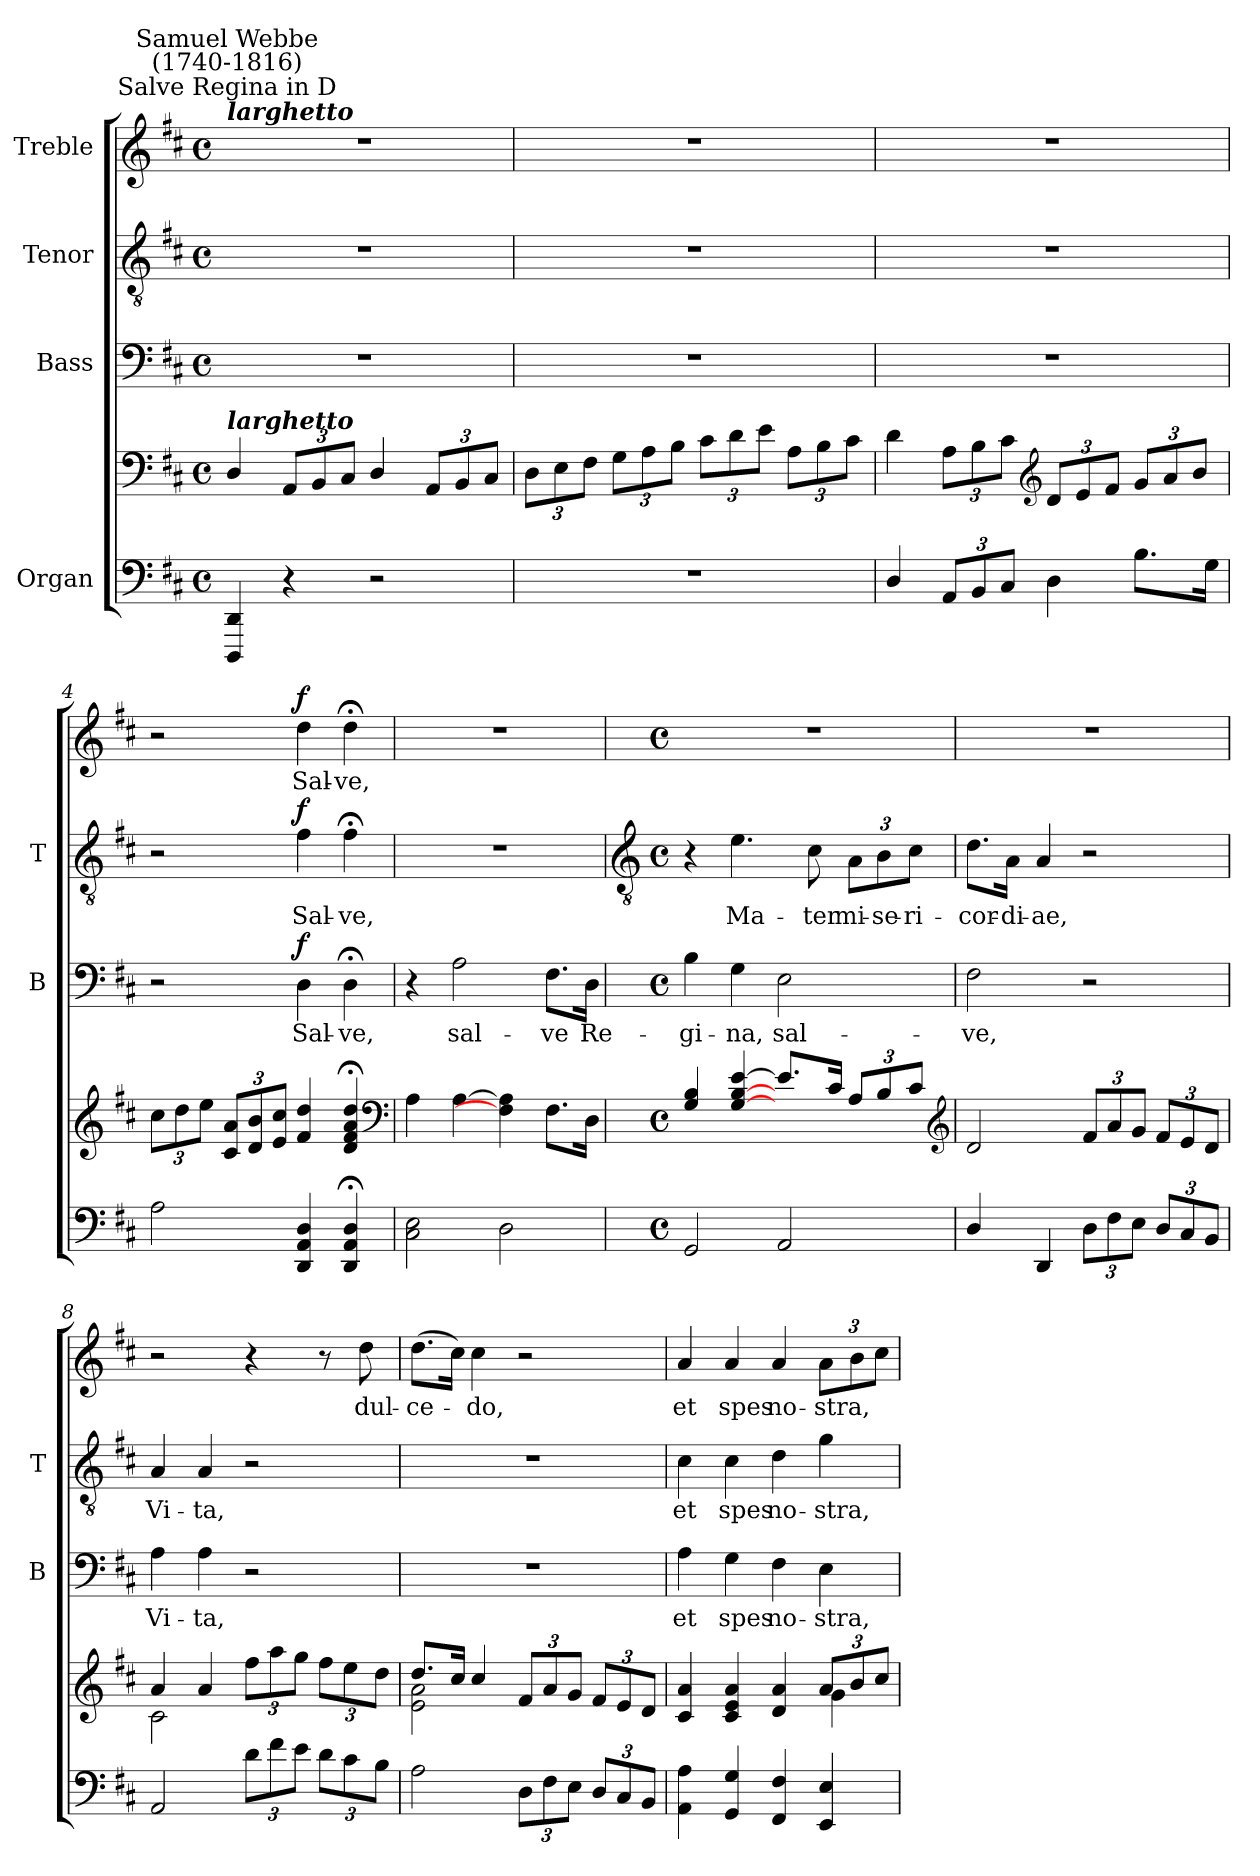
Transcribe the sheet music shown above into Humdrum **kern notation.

**kern	**kern	**kern	**text	**dynam	**kern	**text	**dynam	**kern	**text	**dynam
*part4	*part4	*part3	*part3	*part3	*part2	*part2	*part2	*part1	*part1	*part1
*staff5	*staff4	*staff3	*staff3	*staff3	*staff2	*staff2	*staff2	*staff1	*staff1	*staff1
*I"Organ	*	*I"Bass	*	*	*I"Tenor	*	*	*I"Treble	*	*
*	*	*I'B	*	*	*I'T	*	*	*	*	*
*clefF4	*clefF4	*clefF4	*	*	*clefGv2	*	*	*clefG2	*	*
*k[f#c#]	*k[f#c#]	*k[f#c#]	*	*	*k[f#c#]	*	*	*k[f#c#]	*	*
*D:	*D:	*D:	*	*	*D:	*	*	*D:	*	*
*M4/4	*M4/4	*M4/4	*	*	*M4/4	*	*	*M4/4	*	*
*met(c)	*met(c)	*met(c)	*	*	*met(c)	*	*	*met(c)	*	*
=1	=1	=1	=1	=1	=1	=1	=1	=1	=1	=1
!	!	!	!	!	!	!	!	!LO:TX:a:Bi:t=larghetto	!	!
!	!	!	!	!	!	!	!	!LO:TX:a:cj:t=Salve Regina in D	!	!
!	!	!	!	!	!	!	!	!LO:TX:a:cj:t=Samuel Webbe\n(1740-1816)	!	!
!	!LO:TX:a:Bi:t=larghetto	!	!	!	!	!	!	!	!	!
4DDD 4DD	4D/	1r	.	.	1r	.	.	1r	.	.
4r	12AAL	.	.	.	.	.	.	.	.	.
.	12BB	.	.	.	.	.	.	.	.	.
.	12C#J	.	.	.	.	.	.	.	.	.
2r	4D/	.	.	.	.	.	.	.	.	.
.	12AAL	.	.	.	.	.	.	.	.	.
.	12BB	.	.	.	.	.	.	.	.	.
.	12C#J	.	.	.	.	.	.	.	.	.
=2	=2	=2	=2	=2	=2	=2	=2	=2	=2	=2
1r	12DL	1r	.	.	1r	.	.	1r	.	.
.	12E	.	.	.	.	.	.	.	.	.
.	12F#J	.	.	.	.	.	.	.	.	.
.	12GL	.	.	.	.	.	.	.	.	.
.	12A	.	.	.	.	.	.	.	.	.
.	12BJ	.	.	.	.	.	.	.	.	.
.	12c#L	.	.	.	.	.	.	.	.	.
.	12d	.	.	.	.	.	.	.	.	.
.	12eJ	.	.	.	.	.	.	.	.	.
.	12AL	.	.	.	.	.	.	.	.	.
.	12B	.	.	.	.	.	.	.	.	.
.	12c#J	.	.	.	.	.	.	.	.	.
=3	=3	=3	=3	=3	=3	=3	=3	=3	=3	=3
4D/	4d	1r	.	.	1r	.	.	1r	.	.
12AAL	12AL	.	.	.	.	.	.	.	.	.
12BB	12B	.	.	.	.	.	.	.	.	.
12C#J	12c#J	.	.	.	.	.	.	.	.	.
*	*clefG2	*	*	*	*	*	*	*	*	*
4D	12dL	.	.	.	.	.	.	.	.	.
.	12e	.	.	.	.	.	.	.	.	.
.	12f#J	.	.	.	.	.	.	.	.	.
8.BL	12gL	.	.	.	.	.	.	.	.	.
.	12a	.	.	.	.	.	.	.	.	.
.	12bJ	.	.	.	.	.	.	.	.	.
16GJ	.	.	.	.	.	.	.	.	.	.
=4	=4	=4	=4	=4	=4	=4	=4	=4	=4	=4
2A	12cc#L	2r	.	.	2r	.	.	2r	.	.
.	12dd	.	.	.	.	.	.	.	.	.
.	12eeJ	.	.	.	.	.	.	.	.	.
.	12c# 12aL	.	.	.	.	.	.	.	.	.
.	12d 12b	.	.	.	.	.	.	.	.	.
.	12e 12cc#J	.	.	.	.	.	.	.	.	.
!	!	!	!LO:LY:b	!LO:DY:b	!	!LO:LY:b	!LO:DY:b	!	!LO:LY:b	!LO:DY:b
4DD 4AA 4D	4f# 4dd	4D	Sal-	f	4f#	Sal-	f	4dd	Sal-	f
!	!	!	!LO:LY:b	!	!	!LO:LY:b	!	!	!LO:LY:b	!
4DD; 4AA; 4D;	4d;< 4f#;< 4a;< 4dd;<	4D;<	-ve,	.	4f#;<	-ve,	.	4dd;<	-ve,	.
*	*clefF4	*	*	*	*	*	*	*	*	*
=5	=5	=5	=5	=5	=5	=5	=5	=5	=5	=5
2C# 2E	4A	4r	.	.	1r	.	.	1r	.	.
!	!	!	!LO:LY:b	!	!	!	!	!	!	!
.	[4A	2A	sal-	.	.	.	.	.	.	.
2D	4F#] 4A]	.	.	.	.	.	.	.	.	.
!	!	!	!LO:LY:b	!	!	!	!	!	!	!
.	8.F#L	8.F#\L	-ve	.	.	.	.	.	.	.
!	!	!	!LO:LY:b	!	!	!	!	!	!	!
.	16DJ	16D\Jk	Re-	.	.	.	.	.	.	.
!!LO:LB:g=z
=6	=6	=6	=6	=6	=6	=6	=6	=6	=6	=6
*	*	*	*	*	*clefGv2	*	*	*	*	*
*M4/4	*M4/4	*M4/4	*	*	*M4/4	*	*	*M4/4	*	*
*met(c)	*met(c)	*met(c)	*	*	*met(c)	*	*	*met(c)	*	*
*	*^	*	*	*	*	*	*	*	*	*
!	!	!	!	!LO:LY:b	!	!	!	!	!	!	!
2GG	4G 4B	1ryy	4B	-gi-	.	4r	.	.	1r	.	.
!	!	!	!	!LO:LY:b	!	!	!LO:LY:b	!	!	!	!
.	[4G [4B [4e	.	4G	-na,	.	4.e	Ma-	.	.	.	.
!	!	!	!	!LO:LY:b	!	!	!	!	!	!	!
2AA	8.eL]	.	2E	sal-	.	.	.	.	.	.	.
!	!	!	!	!	!	!	!LO:LY:b	!	!	!	!
.	.	.	.	.	.	8c#	-ter	.	.	.	.
.	16c#J	.	.	.	.	.	.	.	.	.	.
!	!	!	!	!	!	!	!LO:LY:b	!	!	!	!
.	12AL	.	.	.	.	12A\L	mi-	.	.	.	.
!	!	!	!	!	!	!	!LO:LY:b	!	!	!	!
.	12B	.	.	.	.	12B\	-se-	.	.	.	.
!	!	!	!	!	!	!	!LO:LY:b	!	!	!	!
.	12c#J	.	.	.	.	12c#\J	-ri-	.	.	.	.
*	*clefG2	*	*	*	*	*	*	*	*	*	*
=7	=7	=7	=7	=7	=7	=7	=7	=7	=7	=7	=7
!	!	!	!	!LO:LY:b	!	!	!LO:LY:b	!	!	!	!
4D/	2d	1ryy	2F#	-ve,	.	8.d\L	-cor-	.	1r	.	.
!	!	!	!	!	!	!	!LO:LY:b	!	!	!	!
.	.	.	.	.	.	16A\Jk	-di-	.	.	.	.
!	!	!	!	!	!	!	!LO:LY:b	!	!	!	!
4DD	.	.	.	.	.	4A	-ae,	.	.	.	.
12DL	12f#L	.	2r	.	.	2r	.	.	.	.	.
12F#	12a	.	.	.	.	.	.	.	.	.	.
12EJ	12gJ	.	.	.	.	.	.	.	.	.	.
12DL	12f#L	.	.	.	.	.	.	.	.	.	.
12C#	12e	.	.	.	.	.	.	.	.	.	.
12BBJ	12dJ	.	.	.	.	.	.	.	.	.	.
=8	=8	=8	=8	=8	=8	=8	=8	=8	=8	=8	=8
!	!	!	!	!LO:LY:b	!	!	!LO:LY:b	!	!	!	!
2AA	4a	2c#\	4A	Vi-	.	4A	Vi-	.	2r	.	.
!	!	!	!	!LO:LY:b	!	!	!LO:LY:b	!	!	!	!
.	4a	.	4A	-ta,	.	4A	-ta,	.	.	.	.
12dL	12ff#L	2ryy	2r	.	.	2r	.	.	4r	.	.
12f#	12aa	.	.	.	.	.	.	.	.	.	.
12eJ	12ggJ	.	.	.	.	.	.	.	.	.	.
12dL	12ff#L	.	.	.	.	.	.	.	8r	.	.
12c#	12ee	.	.	.	.	.	.	.	.	.	.
!	!	!	!	!	!	!	!	!	!	!LO:LY:b	!
.	.	.	.	.	.	.	.	.	8dd	dul-	.
12BJ	12ddJ	.	.	.	.	.	.	.	.	.	.
=9	=9	=9	=9	=9	=9	=9	=9	=9	=9	=9	=9
!	!	!	!	!	!	!	!	!	!	!LO:LY:b	!
2A	8.dd/L	2e\ 2a\	1r	.	.	1r	.	.	(>8.ddL	-ce-	.
.	16cc#/J	.	.	.	.	.	.	.	16cc#J)	.	.
!	!	!	!	!	!	!	!	!	!	!LO:LY:b	!
.	4cc#/	.	.	.	.	.	.	.	4cc#	do,	.
12DL	12f#L	2ryy	.	.	.	.	.	.	2r	.	.
12F#	12a	.	.	.	.	.	.	.	.	.	.
12EJ	12gJ	.	.	.	.	.	.	.	.	.	.
12DL	12f#L	.	.	.	.	.	.	.	.	.	.
12C#	12e	.	.	.	.	.	.	.	.	.	.
12BBJ	12dJ	.	.	.	.	.	.	.	.	.	.
=10	=10	=10	=10	=10	=10	=10	=10	=10	=10	=10	=10
!	!	!	!	!LO:LY:b	!	!	!LO:LY:b	!	!	!LO:LY:b	!
4AA 4A	4c# 4a	2.ryy	4A	et	.	4c#	et	.	4a	et	.
!	!	!	!	!LO:LY:b	!	!	!LO:LY:b	!	!	!LO:LY:b	!
4GG 4G	4c# 4e 4a	.	4G	spes	.	4c#	spes	.	4a	spes	.
!	!	!	!	!LO:LY:b	!	!	!LO:LY:b	!	!	!LO:LY:b	!
4FF# 4F#	4d 4a	.	4F#	no-	.	4d	no-	.	4a	no-	.
!	!	!	!	!LO:LY:b	!	!	!LO:LY:b	!	!	!LO:LY:b	!
4EE 4E	12a/L	4g\	4E	-stra,	.	4g	-stra,	.	12aL	-stra,	.
.	12b/	.	.	.	.	.	.	.	12b	.	.
.	12cc#/J	.	.	.	.	.	.	.	12cc#J	.	.
*	*v	*v	*	*	*	*	*	*	*	*	*
=	=	=	=	=	=	=	=	=	=	=
*-	*-	*-	*-	*-	*-	*-	*-	*-	*-	*-
